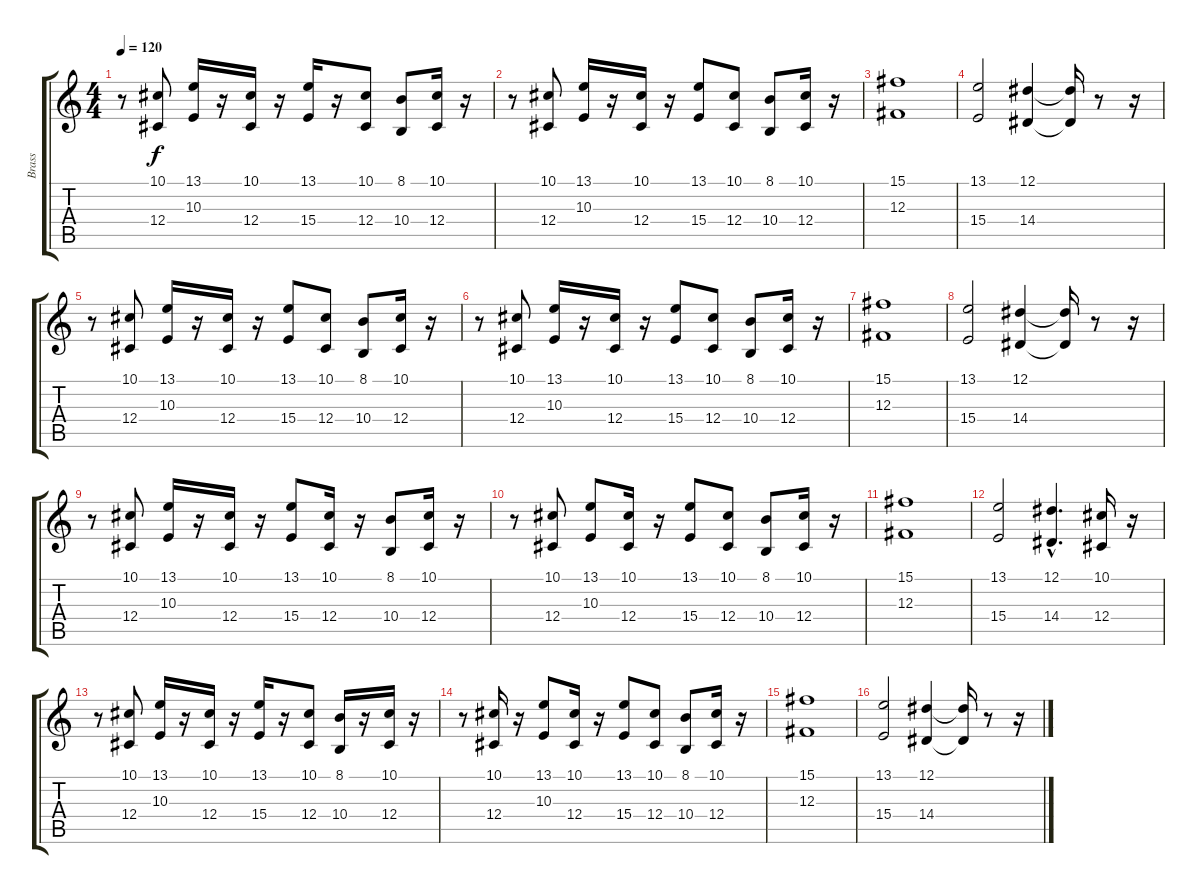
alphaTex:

\track ("Brass" "Brass") {instrument brasssection}
\staff {score tabs}
\tuning (Eb4 Bb3 Gb3 Db3 Ab2 Eb2) {hide}
\ts (4 4)
\tempo 120
\clef g2
\ks c
r.8{dy f} (10.1 12.4).8 (13.1 10.3).16 r.16 (10.1 12.4).16 r.16 (13.1 15.4).16 r.16 (10.1 12.4).8 (8.1 10.4).8 (10.1 12.4).16 r.16 |
r.8 (10.1 12.4).8 (13.1 10.3).16 r.16 (10.1 12.4).16 r.16 (13.1 15.4).8 (10.1 12.4).8 (8.1 10.4).8 (10.1 12.4).16 r.16 |
(15.1 12.3).1 |
(13.1 15.4).2 (12.1 14.4).4 (12.1{t} 14.4{t}).16 r.8 r.16 |
r.8 (10.1 12.4).8 (13.1 10.3).16 r.16 (10.1 12.4).16 r.16 (13.1 15.4).8 (10.1 12.4).8 (8.1 10.4).8 (10.1 12.4).16 r.16 |
r.8 (10.1 12.4).8 (13.1 10.3).16 r.16 (10.1 12.4).16 r.16 (13.1 15.4).8 (10.1 12.4).8 (8.1 10.4).8 (10.1 12.4).16 r.16 |
(15.1 12.3).1 |
(13.1 15.4).2 (12.1 14.4).4 (12.1{t} 14.4{t}).16 r.8 r.16 |
r.8 (10.1 12.4).8 (13.1 10.3).16 r.16 (10.1 12.4).16 r.16 (13.1 15.4).8 (10.1 12.4).16 r.16 (8.1 10.4).8 (10.1 12.4).16 r.16 |
r.8 (10.1 12.4).8 (13.1 10.3).8 (10.1 12.4).16 r.16 (13.1 15.4).8 (10.1 12.4).8 (8.1 10.4).8 (10.1 12.4).16 r.16 |
(15.1 12.3).1 |
(13.1 15.4).2 (12.1{hac} 14.4{hac}).4{d} (10.1 12.4).16 r.16 |
r.8 (10.1 12.4).8 (13.1 10.3).16 r.16 (10.1 12.4).16 r.16 (13.1 15.4).16 r.16 (10.1 12.4).8 (8.1 10.4).16 r.16 (10.1 12.4).16 r.16 |
r.8 (10.1 12.4).16 r.16 (13.1 10.3).8 (10.1 12.4).16 r.16 (13.1 15.4).8 (10.1 12.4).8 (8.1 10.4).8 (10.1 12.4).16 r.16 |
(15.1 12.3).1 |
(13.1 15.4).2 (12.1 14.4).4 (12.1{t} 14.4{t}).16 r.8 r.16
